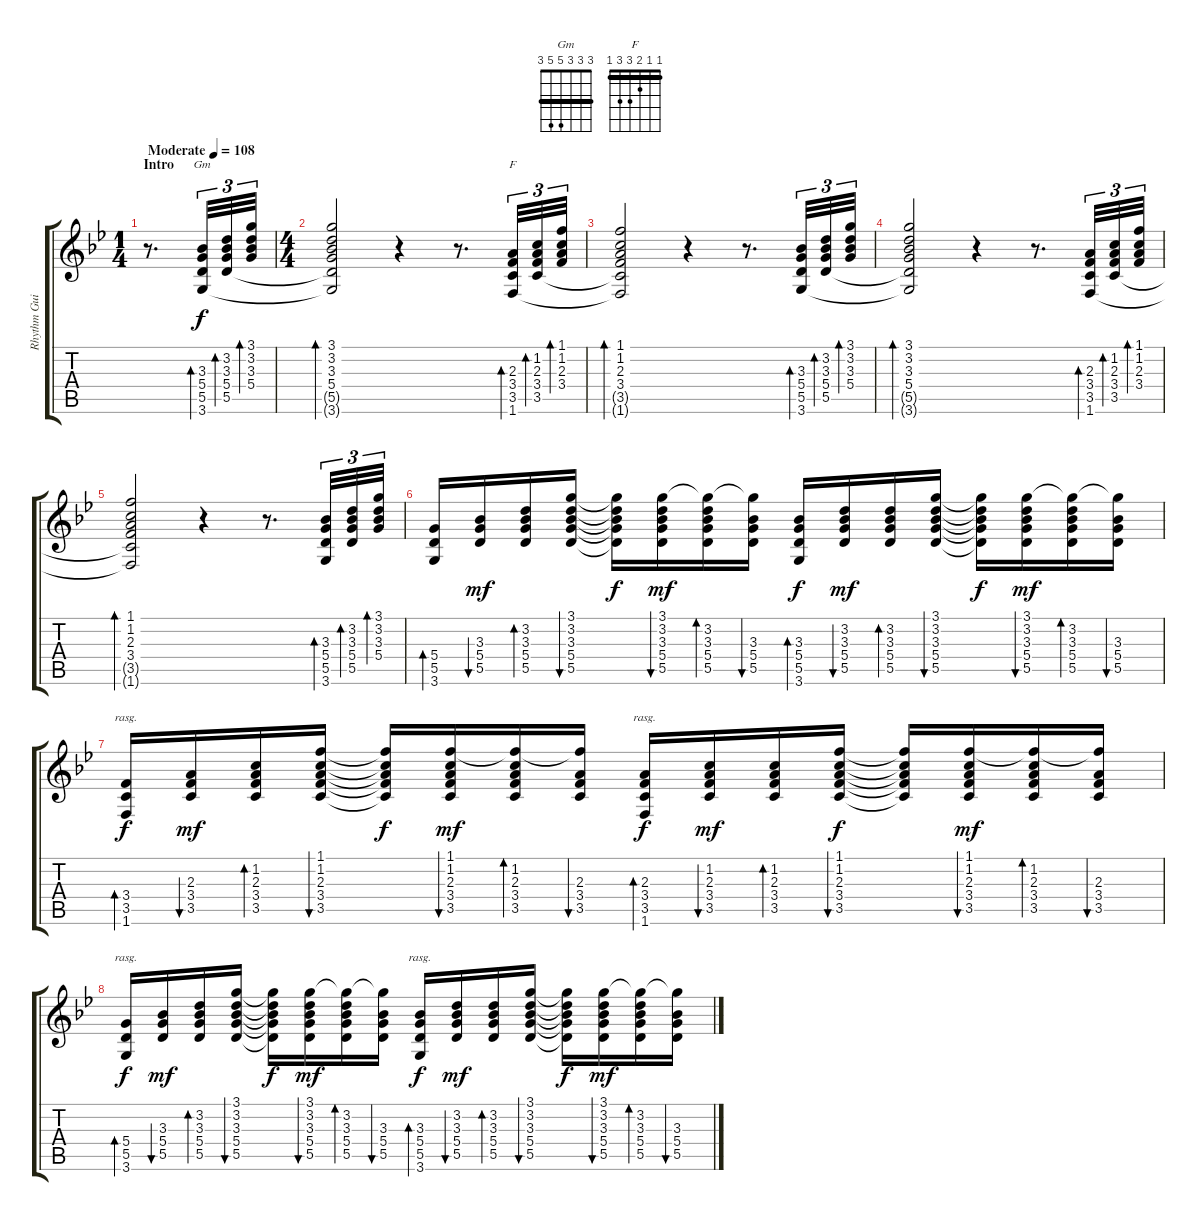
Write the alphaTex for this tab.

\track ("Rhythm Guitar 1" "Rhythm Gui") {instrument acousticguitarnylon}
\staff {score tabs}
\tuning (E4 B3 G3 D3 A2 E2) {hide}
\chord ("Gm" 3 3 3 5 5 3) {barre 3}
\chord ("F" 1 1 2 3 3 1) {barre 1}
\ts (1 4)
\section ("" "Intro")
\tempo (108 "Moderate")
\clef g2
\ks gminor
r.8{d dy f instrument acousticguitarnylon} (3.3 5.4 5.5 3.6).32{tu (3 2) bd 120 ch "Gm"} (3.2 3.3 5.4 5.5).32{tu (3 2) bd 120} (3.1 3.2 3.3 5.4).32{tu (3 2) bd 120} |
\ts (4 4)
(3.1 3.2 3.3 5.4 5.5{t} 3.6{t}).2{bd 120} r.4 r.8{d} (2.3 3.4 3.5 1.6).32{tu (3 2) bd 120 ch "F"} (1.2 2.3 3.4 3.5).32{tu (3 2) bd 120} (1.1 1.2 2.3 3.4).32{tu (3 2) bd 120} |
(1.1 1.2 2.3 3.4 3.5{t} 1.6{t}).2{bd 120} r.4 r.8{d} (3.3 5.4 5.5 3.6).32{tu (3 2) bd 120} (3.2 3.3 5.4 5.5).32{tu (3 2) bd 120} (3.1 3.2 3.3 5.4).32{tu (3 2) bd 120} |
(3.1 3.2 3.3 5.4 5.5{t} 3.6{t}).2{bd 120} r.4 r.8{d} (2.3 3.4 3.5 1.6).32{tu (3 2) bd 120} (1.2 2.3 3.4 3.5).32{tu (3 2) bd 120} (1.1 1.2 2.3 3.4).32{tu (3 2) bd 120} |
(1.1 1.2 2.3 3.4 3.5{t} 1.6{t}).2{bd 120} r.4 r.8{d} (3.3 5.4 5.5 3.6).32{tu (3 2) bd 120} (3.2 3.3 5.4 5.5).32{tu (3 2) bd 120} (3.1 3.2 3.3 5.4).32{tu (3 2) bd 120} |
(5.4 5.5 3.6).16{bd 30} (3.3 5.4 5.5).16{bu 30 dy mf} (3.2 3.3 5.4 5.5).16{bd 30} (3.1 3.2 3.3 5.4 5.5).16{bu 60} (3.1{t} 3.2{t} 3.3{t} 5.4{t} 5.5{t}).16{dy f} (3.1 3.2 3.3 5.4 5.5).16{bu 120 dy mf} (3.1{t} 3.2 3.3 5.4 5.5).16{bd 120} (3.1{t} 3.3 5.4 5.5).16{bu 120} (3.3 5.4 5.5 3.6).16{bd 30 dy f} (3.2 3.3 5.4 5.5).16{bu 30 dy mf} (3.2 3.3 5.4 5.5).16{bd 30} (3.1 3.2 3.3 5.4 5.5).16{bu 30} (3.1{t} 3.2{t} 3.3{t} 5.4{t} 5.5{t}).16{dy f} (3.1 3.2 3.3 5.4 5.5).16{bu 30 dy mf} (3.1{t} 3.2 3.3 5.4 5.5).16{bd 30} (3.1{t} 3.3 5.4 5.5).16{bu 30} |
(3.4 3.5 1.6).16{bd 120 rasg ii dy f} (2.3 3.4 3.5).16{bu 30 dy mf} (1.2 2.3 3.4 3.5).16{bd 30} (1.1 1.2 2.3 3.4 3.5).16{bu 60} (1.1{t} 1.2{t} 2.3{t} 3.4{t} 3.5{t}).16{dy f} (1.1 1.2 2.3 3.4 3.5).16{bu 120 dy mf} (1.1{t} 1.2 2.3 3.4 3.5).16{bd 120} (1.1{t} 2.3 3.4 3.5).16{bu 120} (2.3 3.4 3.5 1.6).16{bd 120 rasg ii dy f} (1.2 2.3 3.4 3.5).16{bu 30 dy mf} (1.2 2.3 3.4 3.5).16{bd 30} (1.1 1.2 2.3 3.4 3.5).16{bu 30 dy f} (1.1{t} 1.2{t} 2.3{t} 3.4{t} 3.5{t}).16 (1.1 1.2 2.3 3.4 3.5).16{bu 30 dy mf} (1.1{t} 1.2 2.3 3.4 3.5).16{bd 30} (1.1{t} 2.3 3.4 3.5).16{bu 30} |
(5.4 5.5 3.6).16{bd 120 rasg ii dy f} (3.3 5.4 5.5).16{bu 30 dy mf} (3.2 3.3 5.4 5.5).16{bd 30} (3.1 3.2 3.3 5.4 5.5).16{bu 60} (3.1{t} 3.2{t} 3.3{t} 5.4{t} 5.5{t}).16{dy f} (3.1 3.2 3.3 5.4 5.5).16{bu 120 dy mf} (3.1{t} 3.2 3.3 5.4 5.5).16{bd 120} (3.1{t} 3.3 5.4 5.5).16{bu 120} (3.3 5.4 5.5 3.6).16{bd 120 rasg ii dy f} (3.2 3.3 5.4 5.5).16{bu 30 dy mf} (3.2 3.3 5.4 5.5).16{bd 30} (3.1 3.2 3.3 5.4 5.5).16{bu 30} (3.1{t} 3.2{t} 3.3{t} 5.4{t} 5.5{t}).16{dy f} (3.1 3.2 3.3 5.4 5.5).16{bu 30 dy mf} (3.1{t} 3.2 3.3 5.4 5.5).16{bd 30} (3.1{t} 3.3 5.4 5.5).16{bu 30}
